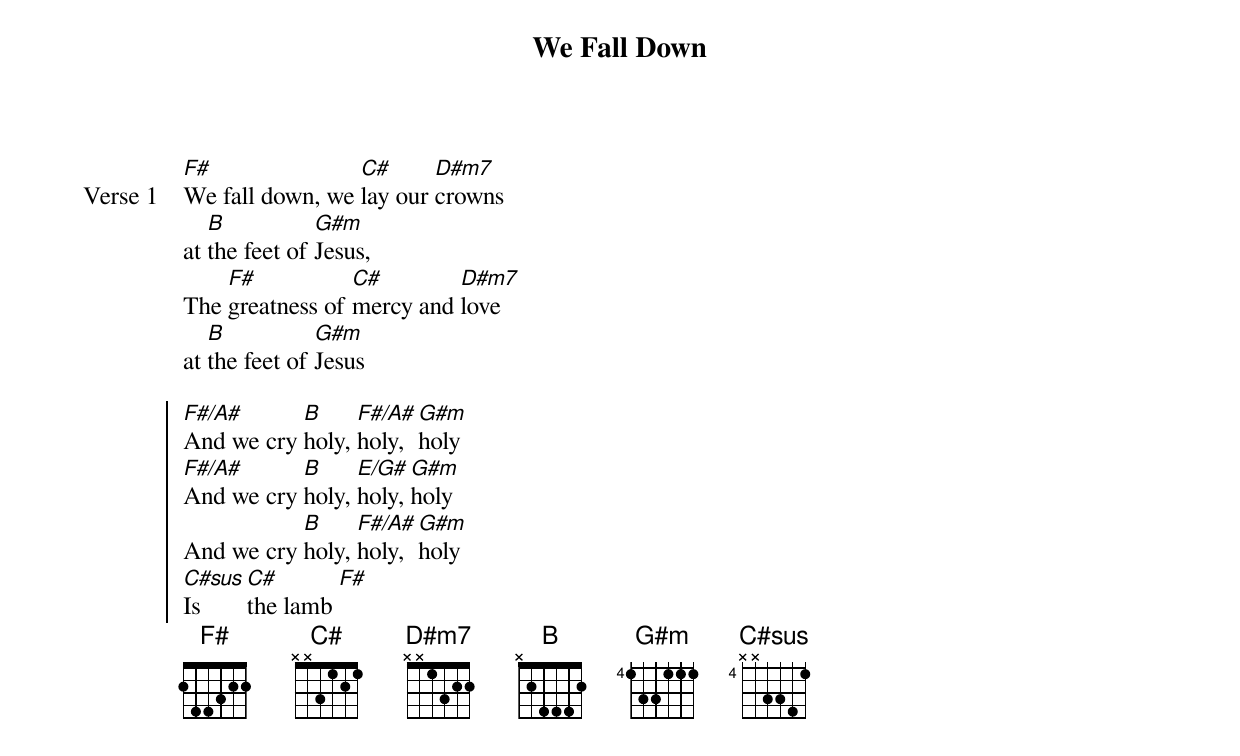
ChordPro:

{title: We Fall Down}
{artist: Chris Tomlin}
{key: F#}

{start_of_verse: Verse 1}
[F#]We fall down, we [C#]lay our [D#m7]crowns
at [B]the feet of [G#m]Jesus,
The [F#]greatness of [C#]mercy and [D#m7]love
at [B]the feet of [G#m]Jesus
{end_of_verse}

{start_of_chorus}
[F#/A#]And we cry [B]holy, [F#/A#]holy, [G#m]holy
[F#/A#]And we cry [B]holy, [E/G#]holy, [G#m]holy
And we cry [B]holy, [F#/A#]holy, [G#m]holy
[C#sus]Is [C#]the lamb [F#]
{end_of_chorus}
